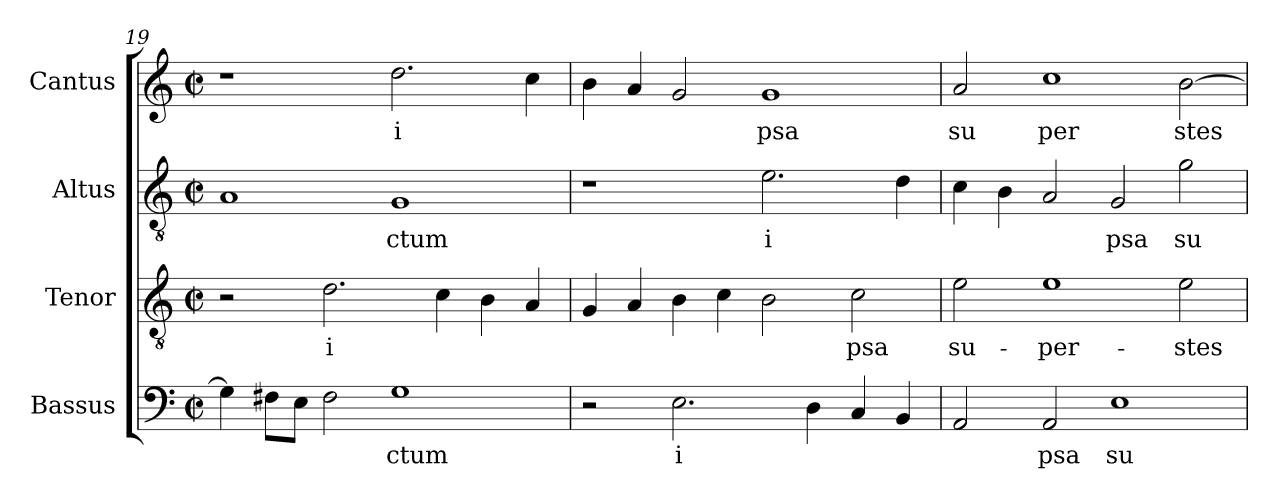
**kern	**text	**kern	**text	**kern	**text	**kern	**text
*part4	*part4	*part3	*part3	*part2	*part2	*part1	*part1
*staff4	*staff4	*staff3	*staff3	*staff2	*staff2	*staff1	*staff1
*I"Bassus	*	*I"Tenor	*	*I"Altus	*	*I"Cantus	*
*clefF4	*	*clefGv2	*	*clefGv2	*	*clefG2	*
*k[]	*	*k[]	*	*k[]	*	*k[]	*
*C:	*	*C:	*	*C:	*	*C:	*
*M2/2	*	*M2/2	*	*M2/2	*	*M2/2	*
*met(c|)	*	*met(c|)	*	*met(c|)	*	*met(c|)	*
=19	=19	=19	=19	=19	=19	=19	=19
!	!LO:LY:b	!	!	!	!LO:LY:b	!	!
4G\]	.	2r	.	1A	--	1r	.
!	!LO:LY:b	!	!	!	!	!	!
8F#\L	.	.	.	.	.	.	.
!	!LO:LY:b	!	!	!	!	!	!
8E\J	.	.	.	.	.	.	.
!	!LO:LY:b	!	!LO:LY:b	!	!	!	!
2F#\	.	2.d\	i-	.	.	.	.
!	!LO:LY:b	!	!	!	!LO:LY:b	!	!LO:LY:b
1G	ctum	.	.	1G	-ctum	2.dd\	i
!	!	!	!LO:LY:b	!	!	!	!
.	.	4c\	--	.	.	.	.
!	!	!	!LO:LY:b	!	!	!	!
.	.	4B\	--	.	.	.	.
!	!	!	!LO:LY:b	!	!	!	!LO:LY:b
.	.	4A/	--	.	.	4cc\	.
=20	=20	=20	=20	=20	=20	=20	=20
!	!	!	!LO:LY:b	!	!	!	!LO:LY:b
2r	.	4G/	--	1r	.	4b\	.
!	!	!	!LO:LY:b	!	!	!	!LO:LY:b
.	.	4A/	--	.	.	4a/	.
!	!LO:LY:b	!	!LO:LY:b	!	!	!	!LO:LY:b
2.E\	i	4B\	--	.	.	2g/	.
!	!	!	!LO:LY:b	!	!	!	!
.	.	4c\	--	.	.	.	.
!	!	!	!LO:LY:b	!	!LO:LY:b	!	!LO:LY:b
.	.	2B\	--	2.e\	i-	1g	psa
!	!LO:LY:b	!	!	!	!	!	!
4D\	.	.	.	.	.	.	.
!	!LO:LY:b	!	!LO:LY:b	!	!	!	!
4C/	.	2c\	-psa	.	.	.	.
!	!LO:LY:b	!	!	!	!LO:LY:b	!	!
4BB/	.	.	.	4d\	--	.	.
=21	=21	=21	=21	=21	=21	=21	=21
!	!LO:LY:b	!	!LO:LY:b	!	!LO:LY:b	!	!LO:LY:b
2AA/	.	2e\	su-	4c\	--	2a/	su
!	!	!	!	!	!LO:LY:b	!	!
.	.	.	.	4B\	--	.	.
!	!LO:LY:b	!	!LO:LY:b	!	!LO:LY:b	!	!LO:LY:b
2AA/	psa	1e	-per-	2A/	--	1cc	per
!	!LO:LY:b	!	!	!	!LO:LY:b	!	!
1E	su	.	.	2G/	-psa	.	.
!	!	!	!LO:LY:b	!	!LO:LY:b	!	!LO:LY:b
.	.	2e\	-stes	2g\	su-	[>2b\	stes
=	=	=	=	=	=	=	=
*-	*-	*-	*-	*-	*-	*-	*-
